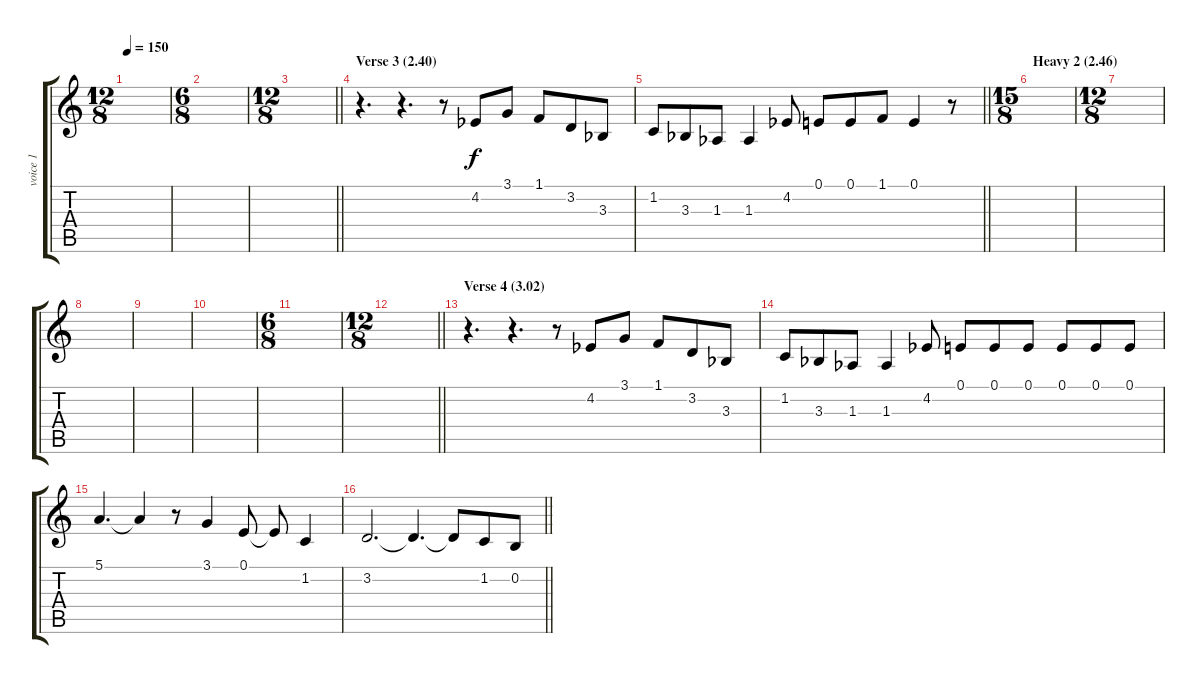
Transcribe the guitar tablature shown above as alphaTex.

\track ("voice 1" "voice 1") {instrument clarinet}
\staff {score tabs}
\tuning (E4 B3 G3 D3 A2 E2) {hide}
\ts (12 8)
\tempo 150
\clef g2
\ks c
|
\ts (6 8)
|
\ts (12 8)
\barLineRight lightlight
|
\section ("" "Verse 3 (2.40)")
r.4{d} r.4{d} r.8 4.2{acc b}.8 3.1.8 1.1.8 3.2.8 3.3{acc b}.8 |
\barLineRight lightlight
1.2.8 3.3{acc b}.8 1.3{acc b}.8 1.3{acc b}.4 4.2{acc b}.8 0.1.8 0.1.8 1.1.8 0.1.4 r.8 |
\ts (15 8)
\section ("" "Heavy 2 (2.46)")
|
\ts (12 8)
|
|
|
|
\ts (6 8)
|
\ts (12 8)
\barLineRight lightlight
|
\section ("" "Verse 4 (3.02)")
r.4{d} r.4{d} r.8 4.2{acc b}.8 3.1.8 1.1.8 3.2.8 3.3{acc b}.8 |
1.2.8 3.3{acc b}.8 1.3{acc b}.8 1.3{acc b}.4 4.2{acc b}.8 0.1.8 0.1.8 0.1.8 0.1.8 0.1.8 0.1.8 |
5.1.4{d} 5.1{t}.4 r.8 3.1.4 0.1.8 0.1{t}.8 1.2.4 |
\barLineRight lightlight
3.2.2{d} 3.2{t}.4{d} 3.2{t}.8 1.2.8 0.2.8
